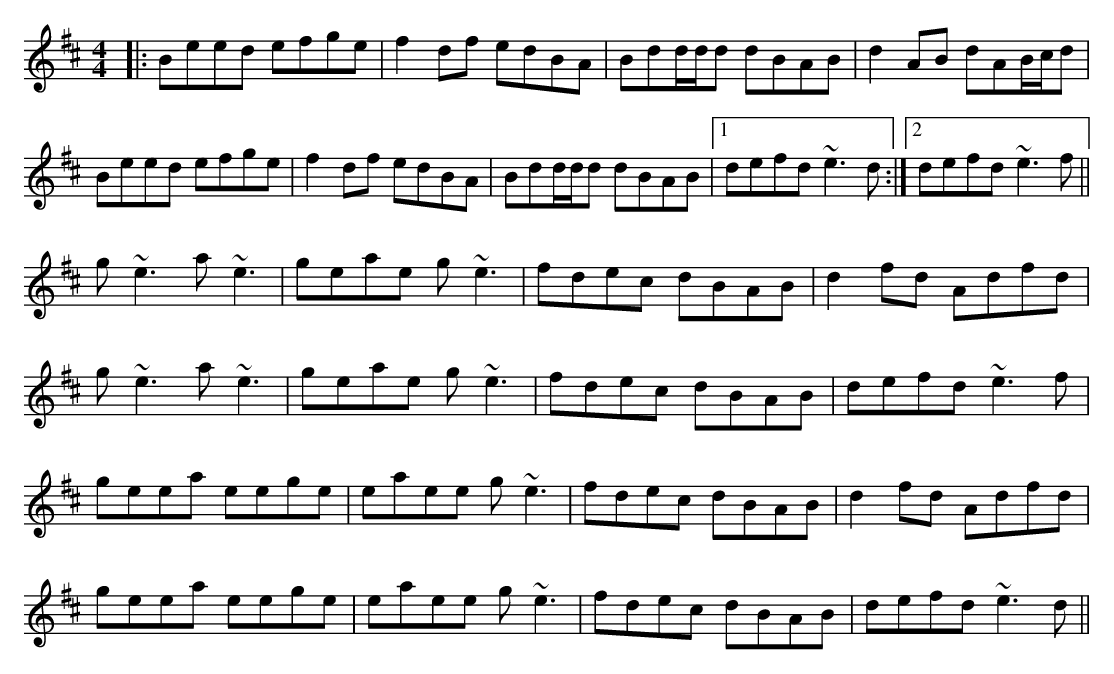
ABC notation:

X:1
M:4/4
K:Edor
|:Beed efge|f2 df edBA|Bdd/d/d dBAB|d2 AB dAB/c/d|
Beed efge|f2 df edBA|Bdd/d/d dBAB|1 defd ~e3 d:|2 defd ~e3 f||
g ~e3 a ~e3|geae g ~e3|fdec dBAB|d2 fd Adfd|
g ~e3 a ~e3|geae g ~e3|fdec dBAB|defd ~e3 f|
geea eege|eaee g ~e3|fdec dBAB|d2 fd Adfd|
geea eege|eaee g ~e3|fdec dBAB|defd ~e3 d||
